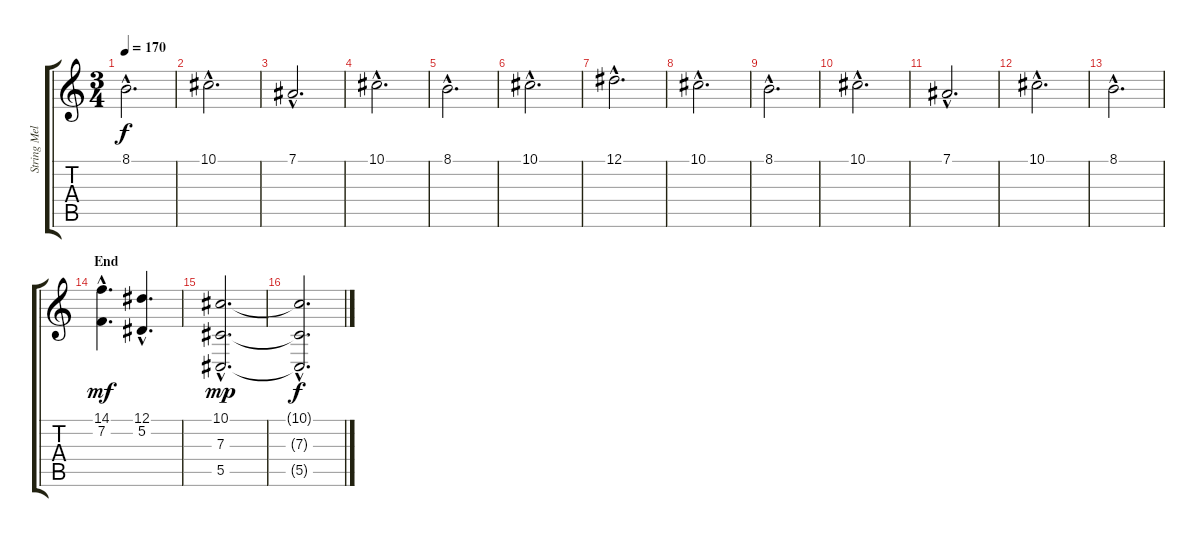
\track ("String Melody" "String Mel") {instrument stringensemble1}
\staff {score tabs}
\tuning (Eb4 Bb3 Gb3 Db3 Ab2 Eb2) {hide}
\ts (3 4)
\tempo 170
\clef g2
\ks c
8.1{hac}.2{d dy f} |
10.1{hac}.2{d} |
7.1{hac}.2{d instrument choiraahs} |
10.1{hac}.2{d} |
8.1{hac}.2{d} |
10.1{hac}.2{d} |
12.1{hac}.2{d instrument choiraahs} |
10.1{hac}.2{d} |
8.1{hac}.2{d} |
10.1{hac}.2{d} |
7.1{hac}.2{d instrument choiraahs} |
10.1{hac}.2{d} |
8.1{hac}.2{d} |
\section ("" "End")
(14.1{hac} 7.2{hac}).4{d dy mf instrument choiraahs} (12.1{hac} 5.2{hac}).4{d} |
(10.1{hac} 7.3{hac} 5.5{hac}).2{d dy mp} |
(10.1{hac t} 7.3{hac t} 5.5{hac t}).2{d dy f}
